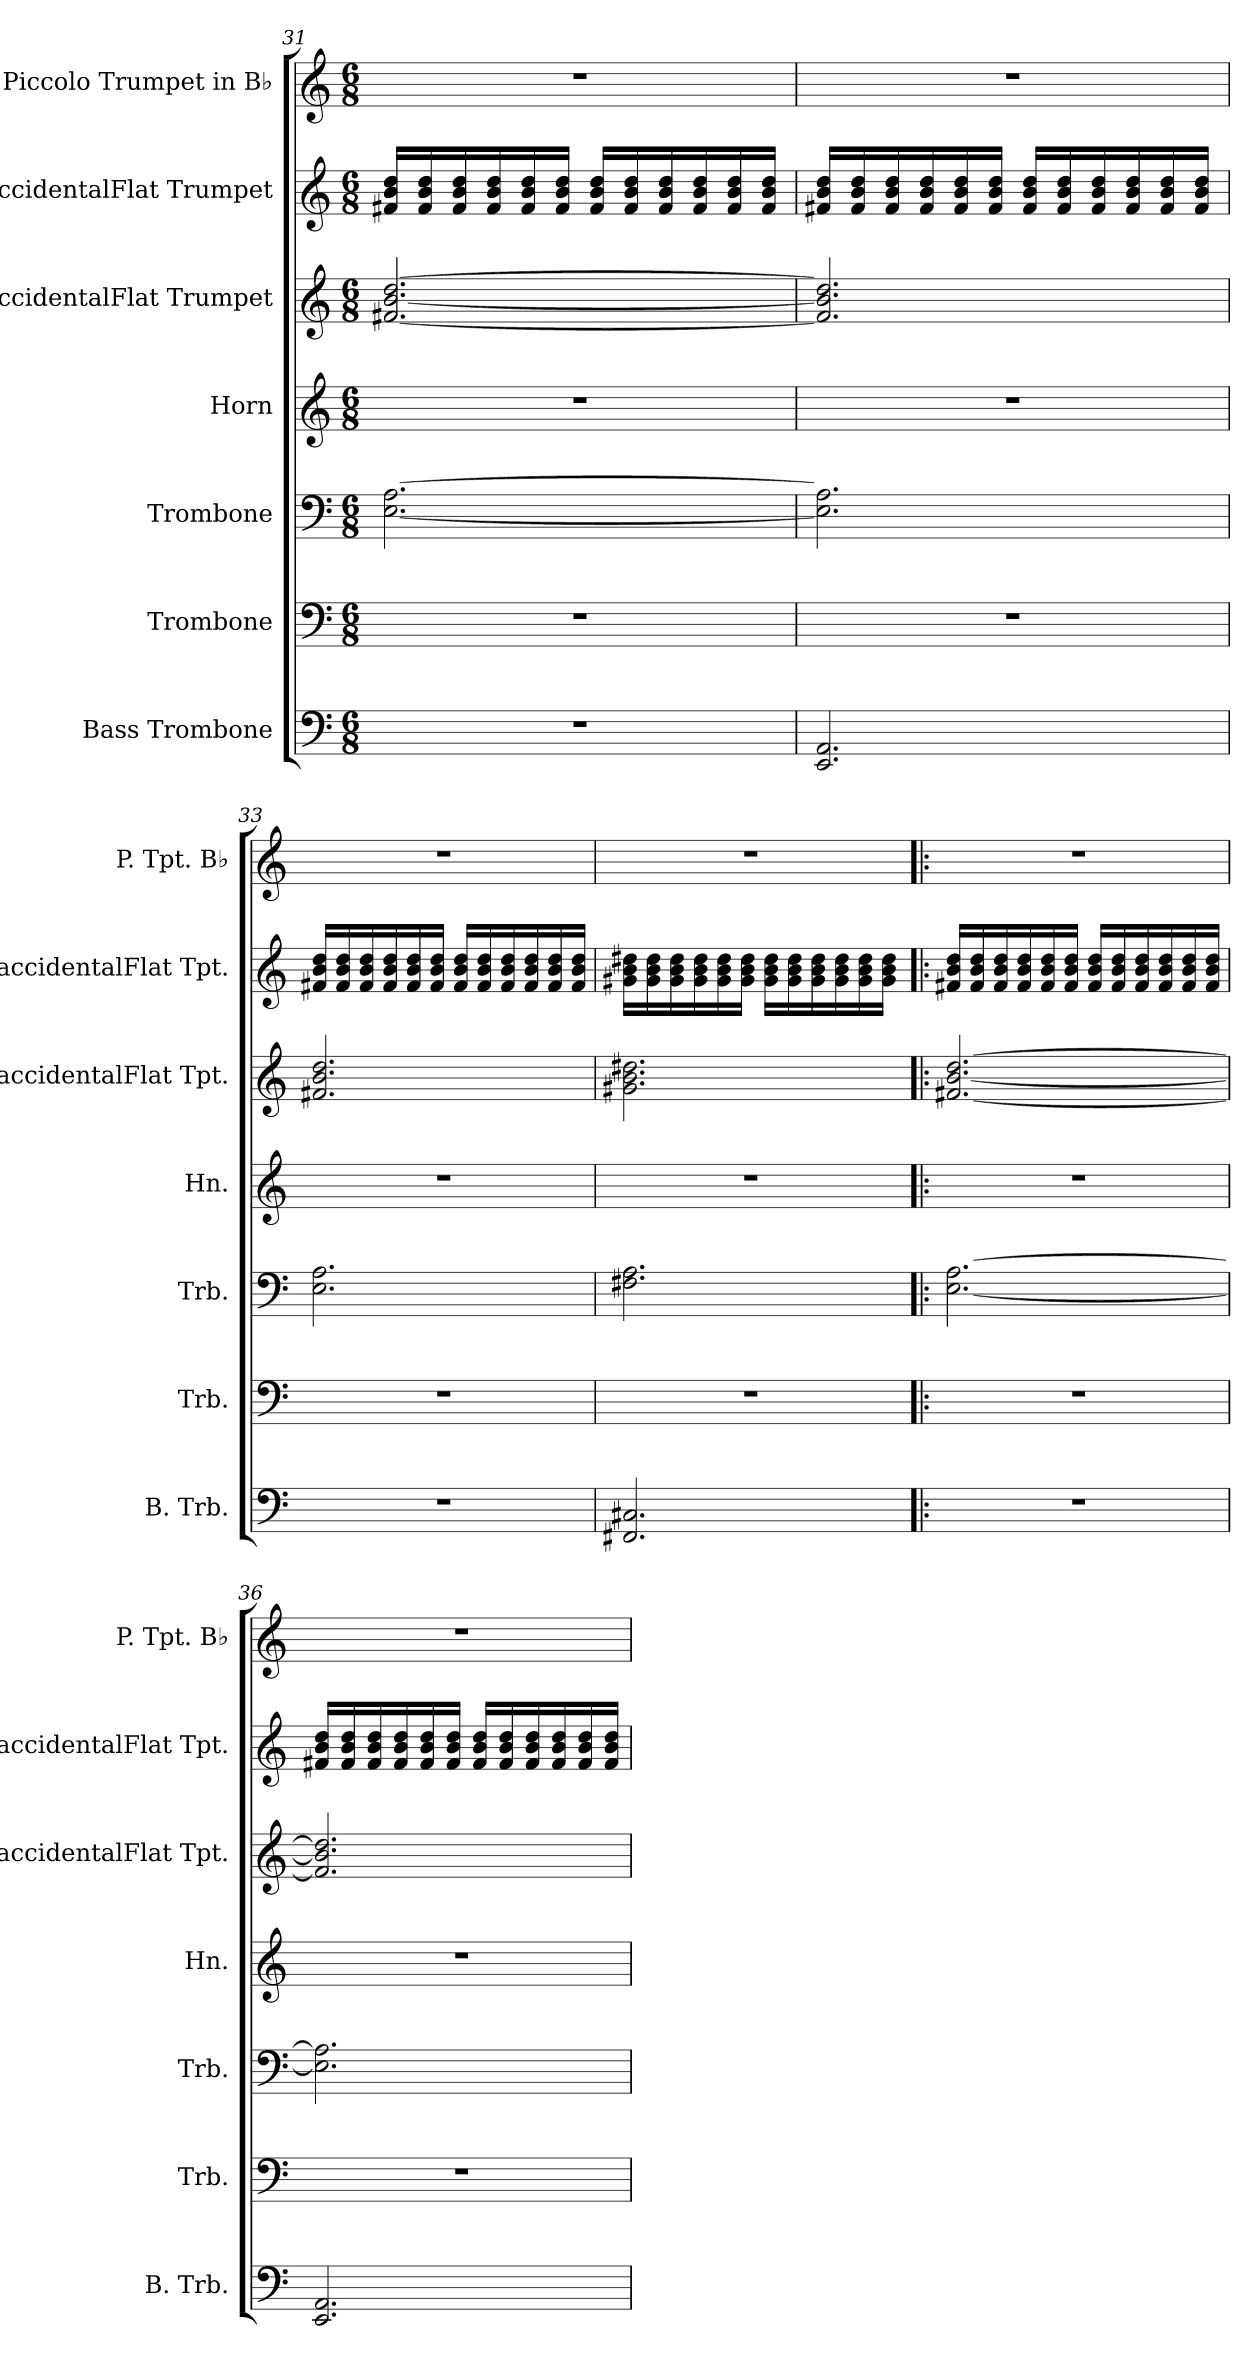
**kern	**kern	**kern	**kern	**kern	**kern	**kern
*part7	*part6	*part5	*part4	*part3	*part2	*part1
*staff7	*staff6	*staff5	*staff4	*staff3	*staff2	*staff1
*I"Bass Trombone	*I"Trombone	*I"Trombone	*I"Horn	*I"BaccidentalFlat Trumpet	*I"BaccidentalFlat Trumpet	*I"Piccolo Trumpet in B♭
*I'B. Trb.	*I'Trb.	*I'Trb.	*I'Hn.	*I'BaccidentalFlat Tpt.	*I'BaccidentalFlat Tpt.	*I'P. Tpt. B♭
*clefF4	*clefF4	*clefF4	*clefG2	*clefG2	*clefG2	*clefG2
*	*	*	*ITrd4c7	*ITrd1c2	*ITrd1c2	*ITrd-6c-10
*k[]	*k[]	*k[]	*k[b-]	*k[b-e-]	*k[b-e-]	*k[b-e-]
*M6/8	*M6/8	*M6/8	*M6/8	*M6/8	*M6/8	*M6/8
=31	=31	=31	=31	=31	=31	=31
2.r	2.r	[2.E\ [2.A\	2.r	[2.en/ [2.a/ [2.cc/	16en/ 16a/ 16cc/LL	2.r
.	.	.	.	.	16e/ 16a/ 16cc/	.
.	.	.	.	.	16e/ 16a/ 16cc/	.
.	.	.	.	.	16e/ 16a/ 16cc/	.
.	.	.	.	.	16e/ 16a/ 16cc/	.
.	.	.	.	.	16e/ 16a/ 16cc/JJ	.
.	.	.	.	.	16e/ 16a/ 16cc/LL	.
.	.	.	.	.	16e/ 16a/ 16cc/	.
.	.	.	.	.	16e/ 16a/ 16cc/	.
.	.	.	.	.	16e/ 16a/ 16cc/	.
.	.	.	.	.	16e/ 16a/ 16cc/	.
.	.	.	.	.	16e/ 16a/ 16cc/JJ	.
!!LO:LB:g=z
=32	=32	=32	=32	=32	=32	=32
2.EE/ 2.AA/	2.r	2.E\] 2.A\]	2.r	2.e/] 2.a/] 2.cc/]	16en/ 16a/ 16cc/LL	2.r
.	.	.	.	.	16e/ 16a/ 16cc/	.
.	.	.	.	.	16e/ 16a/ 16cc/	.
.	.	.	.	.	16e/ 16a/ 16cc/	.
.	.	.	.	.	16e/ 16a/ 16cc/	.
.	.	.	.	.	16e/ 16a/ 16cc/JJ	.
.	.	.	.	.	16e/ 16a/ 16cc/LL	.
.	.	.	.	.	16e/ 16a/ 16cc/	.
.	.	.	.	.	16e/ 16a/ 16cc/	.
.	.	.	.	.	16e/ 16a/ 16cc/	.
.	.	.	.	.	16e/ 16a/ 16cc/	.
.	.	.	.	.	16e/ 16a/ 16cc/JJ	.
=33	=33	=33	=33	=33	=33	=33
2.r	2.r	2.E\ 2.A\	2.r	2.en/ 2.a/ 2.cc/	16en/ 16a/ 16cc/LL	2.r
.	.	.	.	.	16e/ 16a/ 16cc/	.
.	.	.	.	.	16e/ 16a/ 16cc/	.
.	.	.	.	.	16e/ 16a/ 16cc/	.
.	.	.	.	.	16e/ 16a/ 16cc/	.
.	.	.	.	.	16e/ 16a/ 16cc/JJ	.
.	.	.	.	.	16e/ 16a/ 16cc/LL	.
.	.	.	.	.	16e/ 16a/ 16cc/	.
.	.	.	.	.	16e/ 16a/ 16cc/	.
.	.	.	.	.	16e/ 16a/ 16cc/	.
.	.	.	.	.	16e/ 16a/ 16cc/	.
.	.	.	.	.	16e/ 16a/ 16cc/JJ	.
=34	=34	=34	=34	=34	=34	=34
2.FF#X/ 2.C#X/	2.r	2.F#X\ 2.A\	2.r	2.f#X\ 2.a\ 2.cc#X\	16f#X\ 16a\ 16cc#X\LL	2.r
.	.	.	.	.	16f#\ 16a\ 16cc#\	.
.	.	.	.	.	16f#\ 16a\ 16cc#\	.
.	.	.	.	.	16f#\ 16a\ 16cc#\	.
.	.	.	.	.	16f#\ 16a\ 16cc#\	.
.	.	.	.	.	16f#\ 16a\ 16cc#\JJ	.
.	.	.	.	.	16f#\ 16a\ 16cc#\LL	.
.	.	.	.	.	16f#\ 16a\ 16cc#\	.
.	.	.	.	.	16f#\ 16a\ 16cc#\	.
.	.	.	.	.	16f#\ 16a\ 16cc#\	.
.	.	.	.	.	16f#\ 16a\ 16cc#\	.
.	.	.	.	.	16f#\ 16a\ 16cc#\JJ	.
!!LO:LB:g=z
=35!|:	=35!|:	=35!|:	=35!|:	=35!|:	=35!|:	=35!|:
2.r	2.r	[2.E\ [2.A\	2.r	[2.en/ [2.a/ [2.cc/	16en/ 16a/ 16cc/LL	2.r
.	.	.	.	.	16e/ 16a/ 16cc/	.
.	.	.	.	.	16e/ 16a/ 16cc/	.
.	.	.	.	.	16e/ 16a/ 16cc/	.
.	.	.	.	.	16e/ 16a/ 16cc/	.
.	.	.	.	.	16e/ 16a/ 16cc/JJ	.
.	.	.	.	.	16e/ 16a/ 16cc/LL	.
.	.	.	.	.	16e/ 16a/ 16cc/	.
.	.	.	.	.	16e/ 16a/ 16cc/	.
.	.	.	.	.	16e/ 16a/ 16cc/	.
.	.	.	.	.	16e/ 16a/ 16cc/	.
.	.	.	.	.	16e/ 16a/ 16cc/JJ	.
=36	=36	=36	=36	=36	=36	=36
2.EE/ 2.AA/	2.r	2.E\] 2.A\]	2.r	2.e/] 2.a/] 2.cc/]	16en/ 16a/ 16cc/LL	2.r
.	.	.	.	.	16e/ 16a/ 16cc/	.
.	.	.	.	.	16e/ 16a/ 16cc/	.
.	.	.	.	.	16e/ 16a/ 16cc/	.
.	.	.	.	.	16e/ 16a/ 16cc/	.
.	.	.	.	.	16e/ 16a/ 16cc/JJ	.
.	.	.	.	.	16e/ 16a/ 16cc/LL	.
.	.	.	.	.	16e/ 16a/ 16cc/	.
.	.	.	.	.	16e/ 16a/ 16cc/	.
.	.	.	.	.	16e/ 16a/ 16cc/	.
.	.	.	.	.	16e/ 16a/ 16cc/	.
.	.	.	.	.	16e/ 16a/ 16cc/JJ	.
=	=	=	=	=	=	=
*-	*-	*-	*-	*-	*-	*-
